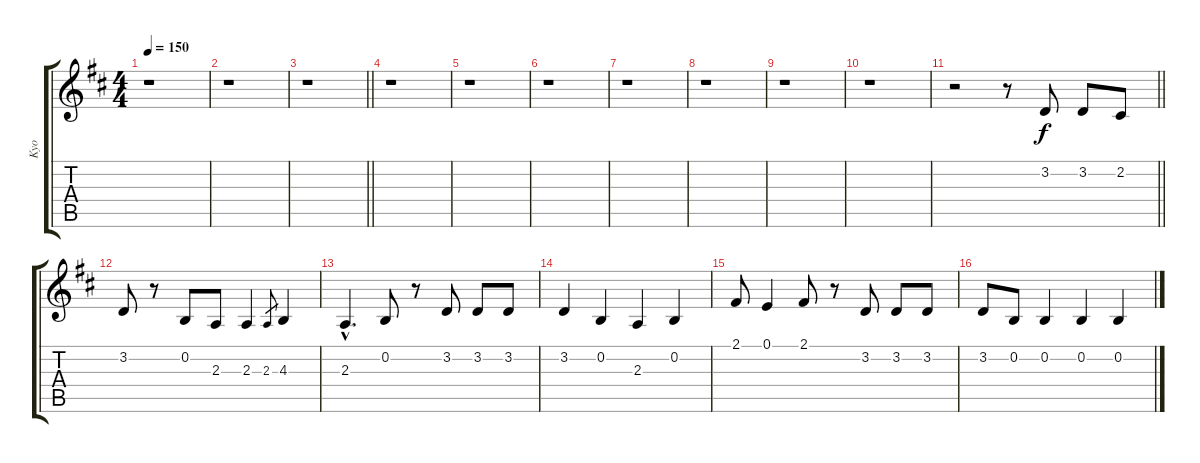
\track ("Kyo" "Kyo") {instrument clarinet}
\staff {score tabs}
\tuning (E4 B3 G3 D3 A2 E2) {hide}
\ts (4 4)
\tempo 150
\clef g2
\ks d
r.1{dy f instrument clarinet} |
r.1 |
\barLineRight lightlight
r.1 |
r.1 |
r.1 |
r.1 |
r.1 |
r.1 |
r.1 |
r.1 |
\barLineRight lightlight
r.2 r.8 3.2.8 3.2.8 2.2.8 |
3.2.8 r.8 0.2.8 2.3.8 2.3.4 2.3.8{gr} 4.3.4 |
2.3{hac}.4{d} 0.2.8 r.8 3.2.8 3.2.8 3.2.8 |
3.2.4 0.2.4 2.3.4 0.2.4 |
2.1.8 0.1.4 2.1.8 r.8 3.2.8 3.2.8 3.2.8 |
3.2.8 0.2.8 0.2.4 0.2.4 0.2.4
